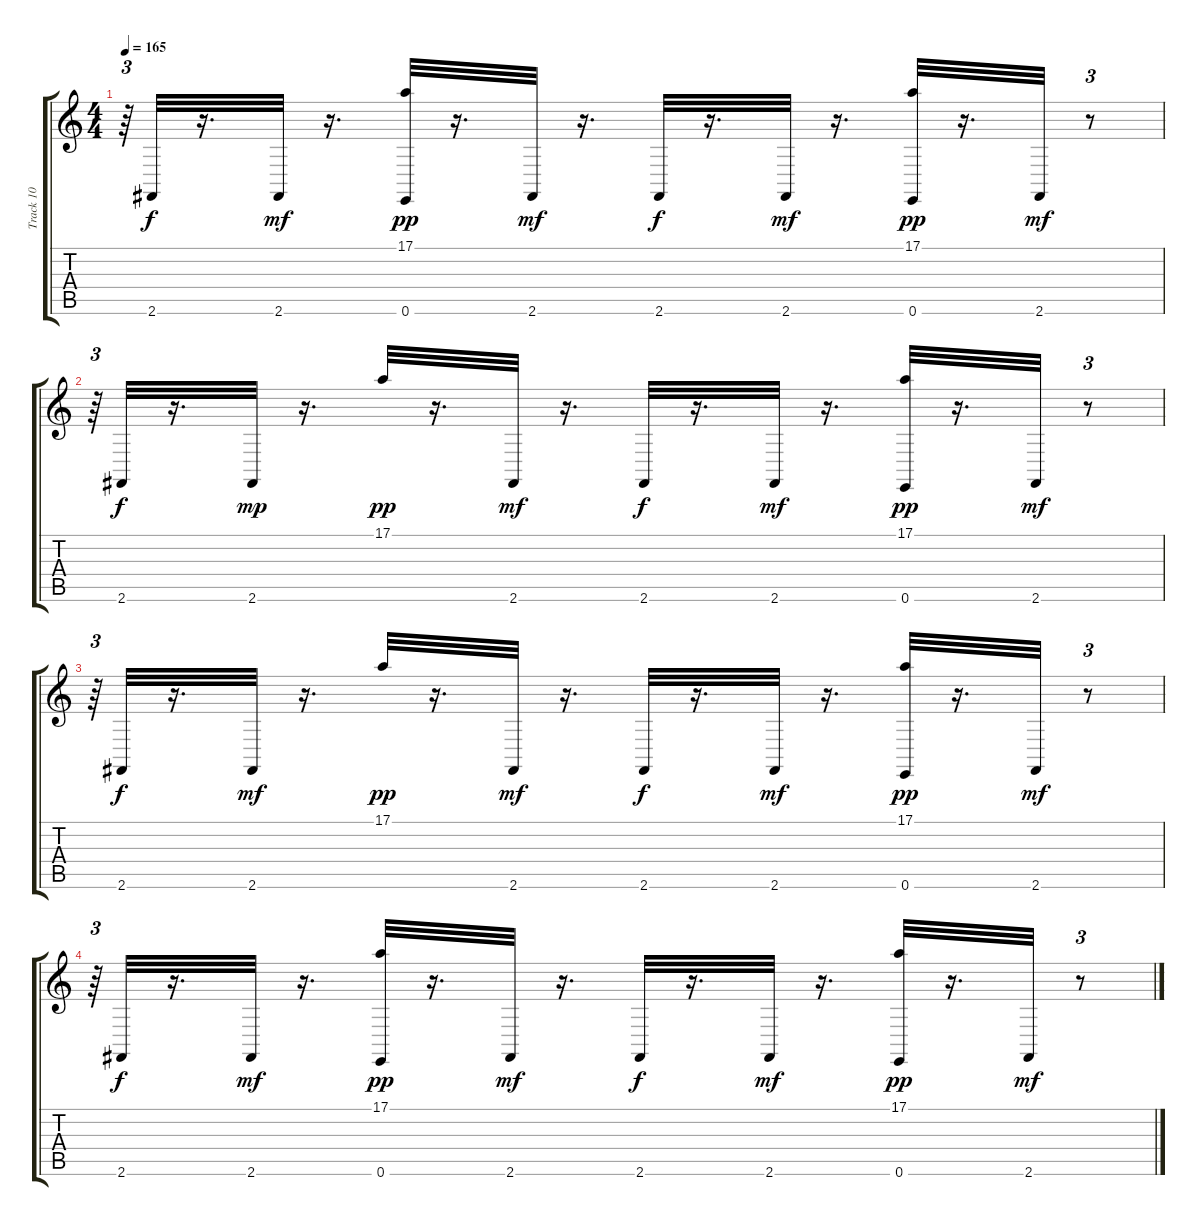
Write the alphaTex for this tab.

\track ("Track 10" "Track 10") {instrument melodictom}
\staff {score tabs}
\tuning (E4 B3 G3 D3 A2 E2) {hide}
\ts (4 4)
\tempo 165
\clef g2
\ks c
r.64{tu (3 2) dy mf} 2.6.32{dy f} r.16{d} 2.6.32{dy mf} r.16{d} (17.1 0.6).32{dy pp} r.16{d} 2.6.32{dy mf} r.16{d} 2.6.32{dy f} r.16{d} 2.6.32{dy mf} r.16{d} (17.1 0.6).32{dy pp} r.16{d} 2.6.32{dy mf} r.8{tu (3 2)} |
r.64{tu (3 2)} 2.6.32{dy f} r.16{d} 2.6.32{dy mp} r.16{d} 17.1.32{dy pp} r.16{d} 2.6.32{dy mf} r.16{d} 2.6.32{dy f} r.16{d} 2.6.32{dy mf} r.16{d} (17.1 0.6).32{dy pp} r.16{d} 2.6.32{dy mf} r.8{tu (3 2)} |
r.64{tu (3 2)} 2.6.32{dy f} r.16{d} 2.6.32{dy mf} r.16{d} 17.1.32{dy pp} r.16{d} 2.6.32{dy mf} r.16{d} 2.6.32{dy f} r.16{d} 2.6.32{dy mf} r.16{d} (17.1 0.6).32{dy pp} r.16{d} 2.6.32{dy mf} r.8{tu (3 2)} |
r.64{tu (3 2)} 2.6.32{dy f} r.16{d} 2.6.32{dy mf} r.16{d} (17.1 0.6).32{dy pp} r.16{d} 2.6.32{dy mf} r.16{d} 2.6.32{dy f} r.16{d} 2.6.32{dy mf} r.16{d} (17.1 0.6).32{dy pp} r.16{d} 2.6.32{dy mf} r.8{tu (3 2)}
